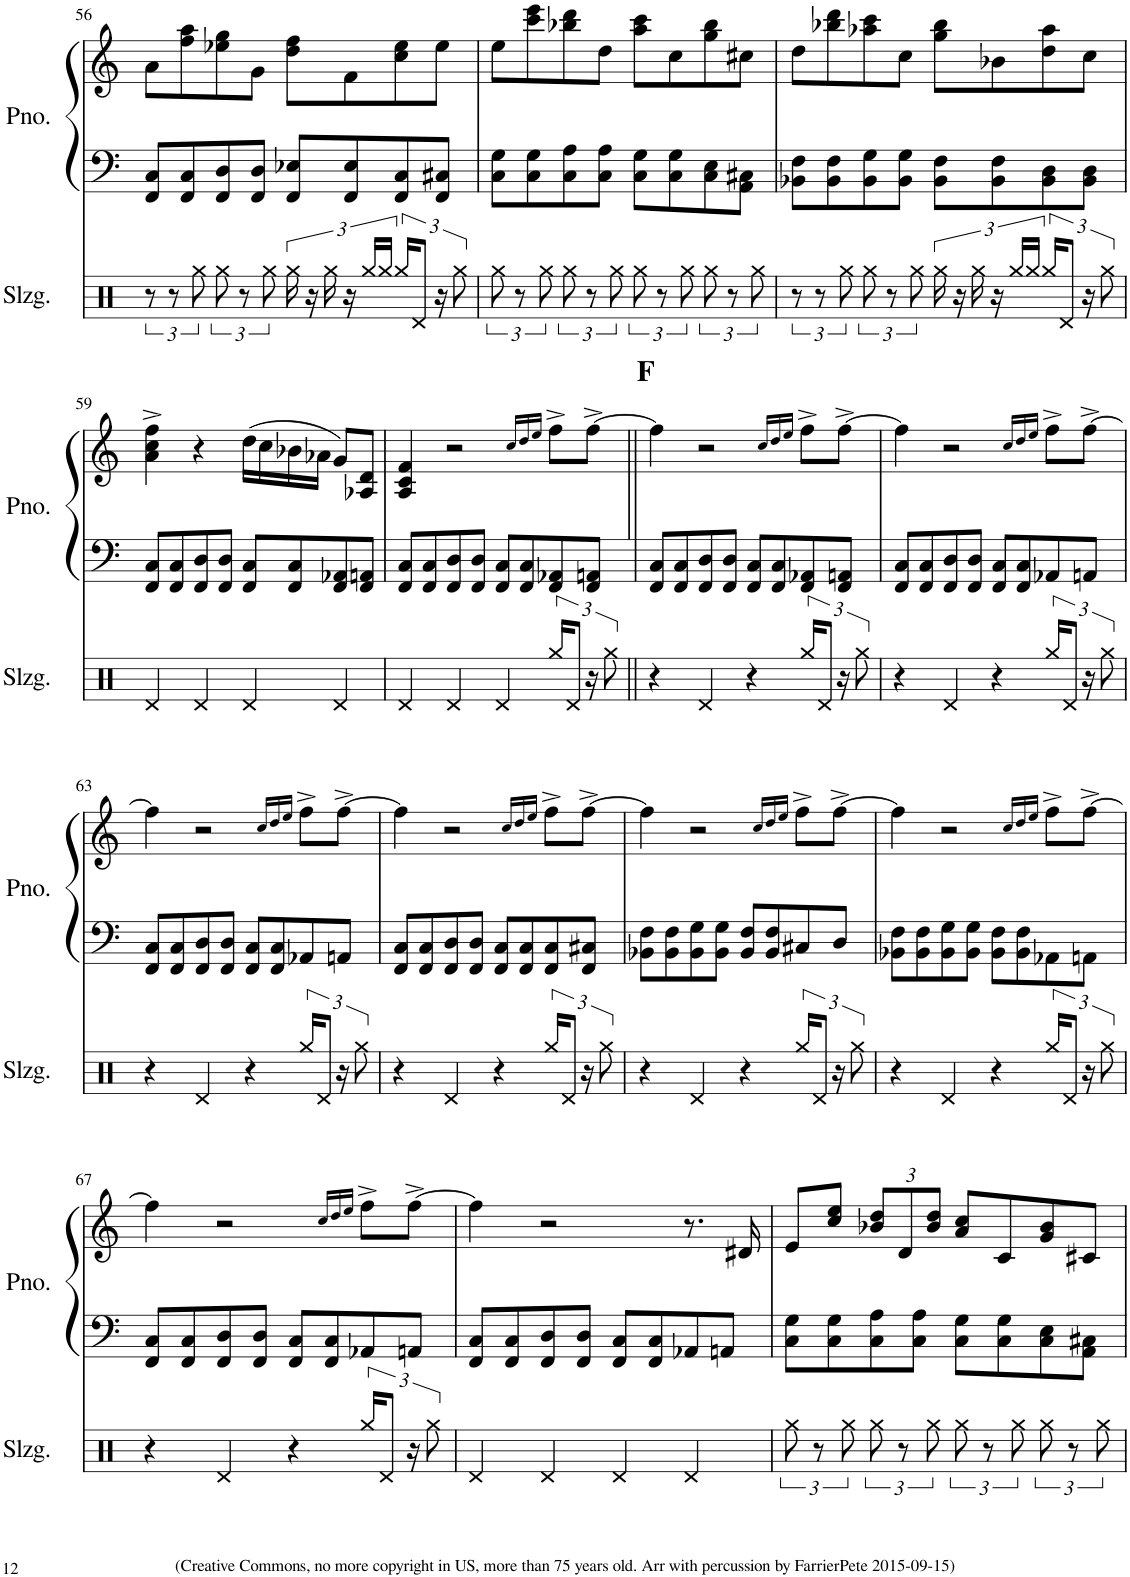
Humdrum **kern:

**kern	**kern	**kern
*part2	*part1	*part1
*staff3	*staff2	*staff1
*I"Schlagzeug	*I"Klavier	*
*I'Slzg.	*	*
!!LO:PB:g=z
*clefX	*clefF4	*clefG2
*k[]	*k[]	*k[]
*M2/2	*M2/2	*M2/2
*met(c|)	*met(c|)	*met(c|)
=56	=56	=56
12r	8FF/ 8C/L	8a\L
12r	.	.
.	8FF/ 8C/	8ff\ 8aa\
12Rgg\	.	.
12Rgg\	8FF/ 8D/	8ee-X\ 8gg\
12r	.	.
.	8FF/ 8D/J	8g\J
12Rgg\	.	.
24Rgg\	8FF/ 8E-X/L	8dd\ 8ff\L
24r	.	.
24Rgg\	.	.
24r	8FF/ 8E-/	8f\
24Rgg/LL	.	.
24Rgg/JJ	.	.
24Rgg/KL	8FF/ 8C/	8cc\ 8ee-\
12Rd/J	.	.
24r	8FF/ 8C#X/J	8ee-\J
12Rgg\	.	.
=57	=57	=57
12Rgg\	8C\ 8G\L	8ee\L
12r	.	.
.	8C\ 8G\	8ccc\ 8eee\
12Rgg\	.	.
12Rgg\	8C\ 8A\	8bb-X\ 8ddd\
12r	.	.
.	8C\ 8A\J	8dd\J
12Rgg\	.	.
12Rgg\	8C\ 8G\L	8aa\ 8ccc\L
12r	.	.
.	8C\ 8G\	8cc\
12Rgg\	.	.
12Rgg\	8C\ 8E\	8gg\ 8bb-\
12r	.	.
.	8AA\ 8C#X\J	8cc#X\J
12Rgg\	.	.
=58	=58	=58
12r	8BB-X\ 8F\L	8dd\L
12r	.	.
.	8BB-\ 8F\	8bb-X\ 8ddd\
12Rgg\	.	.
12Rgg\	8BB-\ 8G\	8aa-X\ 8ccc\
12r	.	.
.	8BB-\ 8G\J	8cc\J
12Rgg\	.	.
24Rgg\	8BB-\ 8F\L	8gg\ 8bb-\L
24r	.	.
24Rgg\	.	.
24r	8BB-\ 8F\	8b-X\
24Rgg/LL	.	.
24Rgg/JJ	.	.
24Rgg/KL	8BB-\ 8D\	8dd\ 8aa-\
12Rd/J	.	.
24r	8BB-\ 8D\J	8cc\J
12Rgg\	.	.
!!LO:LB:g=z
=59	=59	=59
4Rd/	8FF/ 8C/L	4a\^ 4cc\^ 4ff\^
.	8FF/ 8C/	.
4Rd/	8FF/ 8D/	4r
.	8FF/ 8D/J	.
4Rd/	8FF/ 8C/L	(16dd\LL
.	.	16cc\
.	8FF/ 8C/	16b-X\
.	.	16a-X\JJ
4Rd/	8FF/ 8AA-X/	8g/L)
.	8FF/ 8AAn/J	8A-X/ 8d/J
=60	=60	=60
4Rd/	8FF/ 8C/L	4A/ 4c/ 4f/
.	8FF/ 8C/	.
4Rd/	8FF/ 8D/	2r
.	8FF/ 8D/J	.
4Rd/	8FF/ 8C/L	.
.	8FF/ 8C/	.
.	.	16qcc/LL
.	.	16qdd/
.	.	16qee/JJ
24Rgg/KL	8FF/ 8AA-X/	8ff^\L
12Rd/J	.	.
24r	8FF/ 8AAn/J	[8ff^\J
12Rgg\	.	.
=61||	=61||	=61||
!	!	!LO:TX:a:B:t=F
4r	8FF/ 8C/L	4ff\]
.	8FF/ 8C/	.
4Rd/	8FF/ 8D/	2r
.	8FF/ 8D/J	.
4r	8FF/ 8C/L	.
.	8FF/ 8C/	.
.	.	16qcc/LL
.	.	16qdd/
.	.	16qee/JJ
24Rgg/KL	8FF/ 8AA-X/	8ff^\L
12Rd/J	.	.
24r	8FF/ 8AAn/J	[8ff^\J
12Rgg\	.	.
=62	=62	=62
4r	8FF/ 8C/L	4ff\]
.	8FF/ 8C/	.
4Rd/	8FF/ 8D/	2r
.	8FF/ 8D/J	.
4r	8FF/ 8C/L	.
.	8FF/ 8C/	.
.	.	16qcc/LL
.	.	16qdd/
.	.	16qee/JJ
24Rgg/KL	8AA-X/	8ff^\L
12Rd/J	.	.
24r	8AAn/J	[8ff^\J
12Rgg\	.	.
!!LO:LB:g=z
=63	=63	=63
4r	8FF/ 8C/L	4ff\]
.	8FF/ 8C/	.
4Rd/	8FF/ 8D/	2r
.	8FF/ 8D/J	.
4r	8FF/ 8C/L	.
.	8FF/ 8C/	.
.	.	16qcc/LL
.	.	16qdd/
.	.	16qee/JJ
24Rgg/KL	8AA-X/	8ff^\L
12Rd/J	.	.
24r	8AAn/J	[8ff^\J
12Rgg\	.	.
=64	=64	=64
4r	8FF/ 8C/L	4ff\]
.	8FF/ 8C/	.
4Rd/	8FF/ 8D/	2r
.	8FF/ 8D/J	.
4r	8FF/ 8C/L	.
.	8FF/ 8C/	.
.	.	16qcc/LL
.	.	16qdd/
.	.	16qee/JJ
24Rgg/KL	8FF/ 8C/	8ff^\L
12Rd/J	.	.
24r	8FF/ 8C#X/J	[8ff^\J
12Rgg\	.	.
=65	=65	=65
4r	8BB-X\ 8F\L	4ff\]
.	8BB-\ 8F\	.
4Rd/	8BB-\ 8G\	2r
.	8BB-\ 8G\J	.
4r	8BB-/ 8F/L	.
.	8BB-/ 8F/	.
.	.	16qcc/LL
.	.	16qdd/
.	.	16qee/JJ
24Rgg/KL	8C#X/	8ff^\L
12Rd/J	.	.
24r	8D/J	[8ff^\J
12Rgg\	.	.
=66	=66	=66
4r	8BB-X\ 8F\L	4ff\]
.	8BB-\ 8F\	.
4Rd/	8BB-\ 8G\	2r
.	8BB-\ 8G\J	.
4r	8BB-\ 8F\L	.
.	8BB-\ 8F\	.
.	.	16qcc/LL
.	.	16qdd/
.	.	16qee/JJ
24Rgg/KL	8AA-X\	8ff^\L
12Rd/J	.	.
24r	8AAn\J	[8ff^\J
12Rgg\	.	.
!!LO:LB:g=z
=67	=67	=67
4r	8FF/ 8C/L	4ff\]
.	8FF/ 8C/	.
4Rd/	8FF/ 8D/	2r
.	8FF/ 8D/J	.
4r	8FF/ 8C/L	.
.	8FF/ 8C/	.
.	.	16qcc/LL
.	.	16qdd/
.	.	16qee/JJ
24Rgg/KL	8AA-X/	8ff^\L
12Rd/J	.	.
24r	8AAn/J	[8ff^\J
12Rgg\	.	.
=68	=68	=68
4Rd/	8FF/ 8C/L	4ff\]
.	8FF/ 8C/	.
4Rd/	8FF/ 8D/	2r
.	8FF/ 8D/J	.
4Rd/	8FF/ 8C/L	.
.	8FF/ 8C/	.
4Rd/	8AA-X/	8.r
.	8AAn/J	.
.	.	16d#X/
=69	=69	=69
12Rgg\	8C\ 8G\L	8e/L
12r	.	.
.	8C\ 8G\	8cc/ 8ee/J
12Rgg\	.	.
*	*	*Xbrackettup
12Rgg\	8C\ 8A\	12b-X/ 12dd/L
12r	.	12d/
.	8C\ 8A\J	.
12Rgg\	.	12b-/ 12dd/J
12Rgg\	8C\ 8G\L	8a/ 8cc/L
12r	.	.
.	8C\ 8G\	8c/
12Rgg\	.	.
12Rgg\	8C\ 8E\	8g/ 8b-/
12r	.	.
.	8AA\ 8C#X\J	8c#X/J
12Rgg\	.	.
=	=	=
*-	*-	*-
